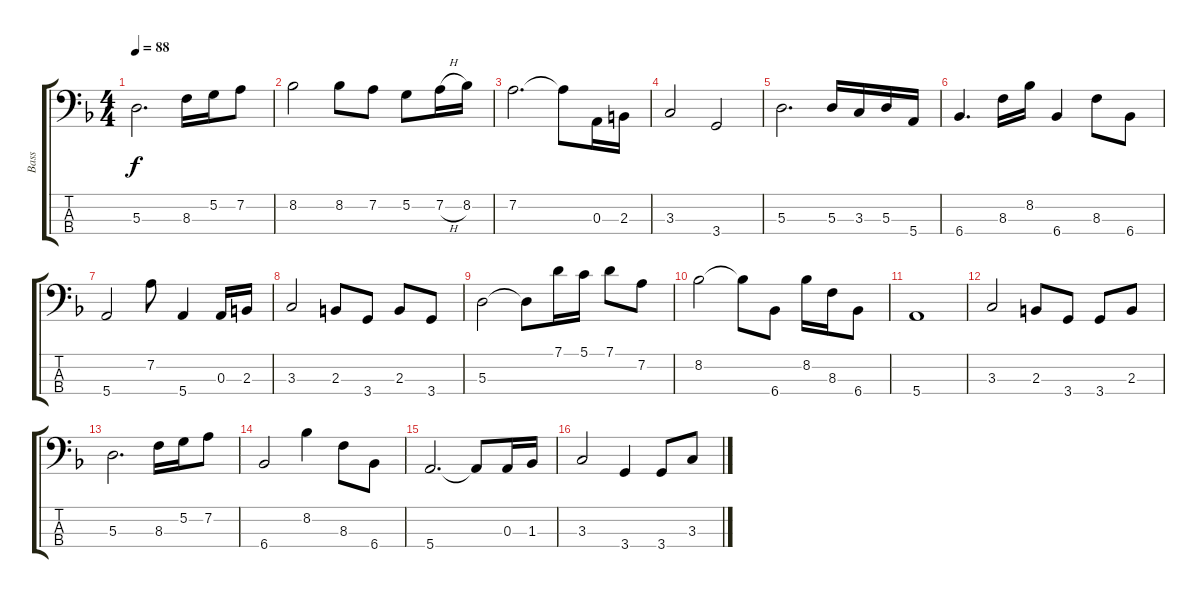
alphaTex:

\track ("Bass" "Bass") {instrument electricbasspick}
\staff {score tabs}
\tuning (G2 D2 A1 E1) {hide}
\ts (4 4)
\tempo 88
\clef f4
\ks dminor
5.3.2{d dy f} 8.3.16 5.2.16 7.2.8 |
8.2.2 8.2.8 7.2.8 5.2.8 7.2{h}.16 8.2.16 |
7.2.2{d} 7.2{t}.8 0.3.16 2.3.16 |
3.3.2 3.4.2 |
5.3.2{d} 5.3.16 3.3.16 5.3.16 5.4.16 |
6.4.4{d} 8.3.16 8.2.16 6.4.4 8.3.8 6.4.8 |
5.4.2 7.2.8 5.4.4 0.3.16 2.3.16 |
3.3.2 2.3.8 3.4.8 2.3.8 3.4.8 |
5.3.2 5.3{t}.8 7.1.16 5.1.16 7.1.8 7.2.8 |
8.2.2 8.2{t}.8 6.4.8 8.2.16 8.3.16 6.4.8 |
5.4.1 |
3.3.2 2.3.8 3.4.8 3.4.8 2.3.8 |
5.3.2{d} 8.3.16 5.2.16 7.2.8 |
6.4.2 8.2.4 8.3.8 6.4.8 |
5.4.2{d} 5.4{t}.8 0.3.16 1.3.16 |
3.3.2 3.4.4 3.4.8 3.3.8
